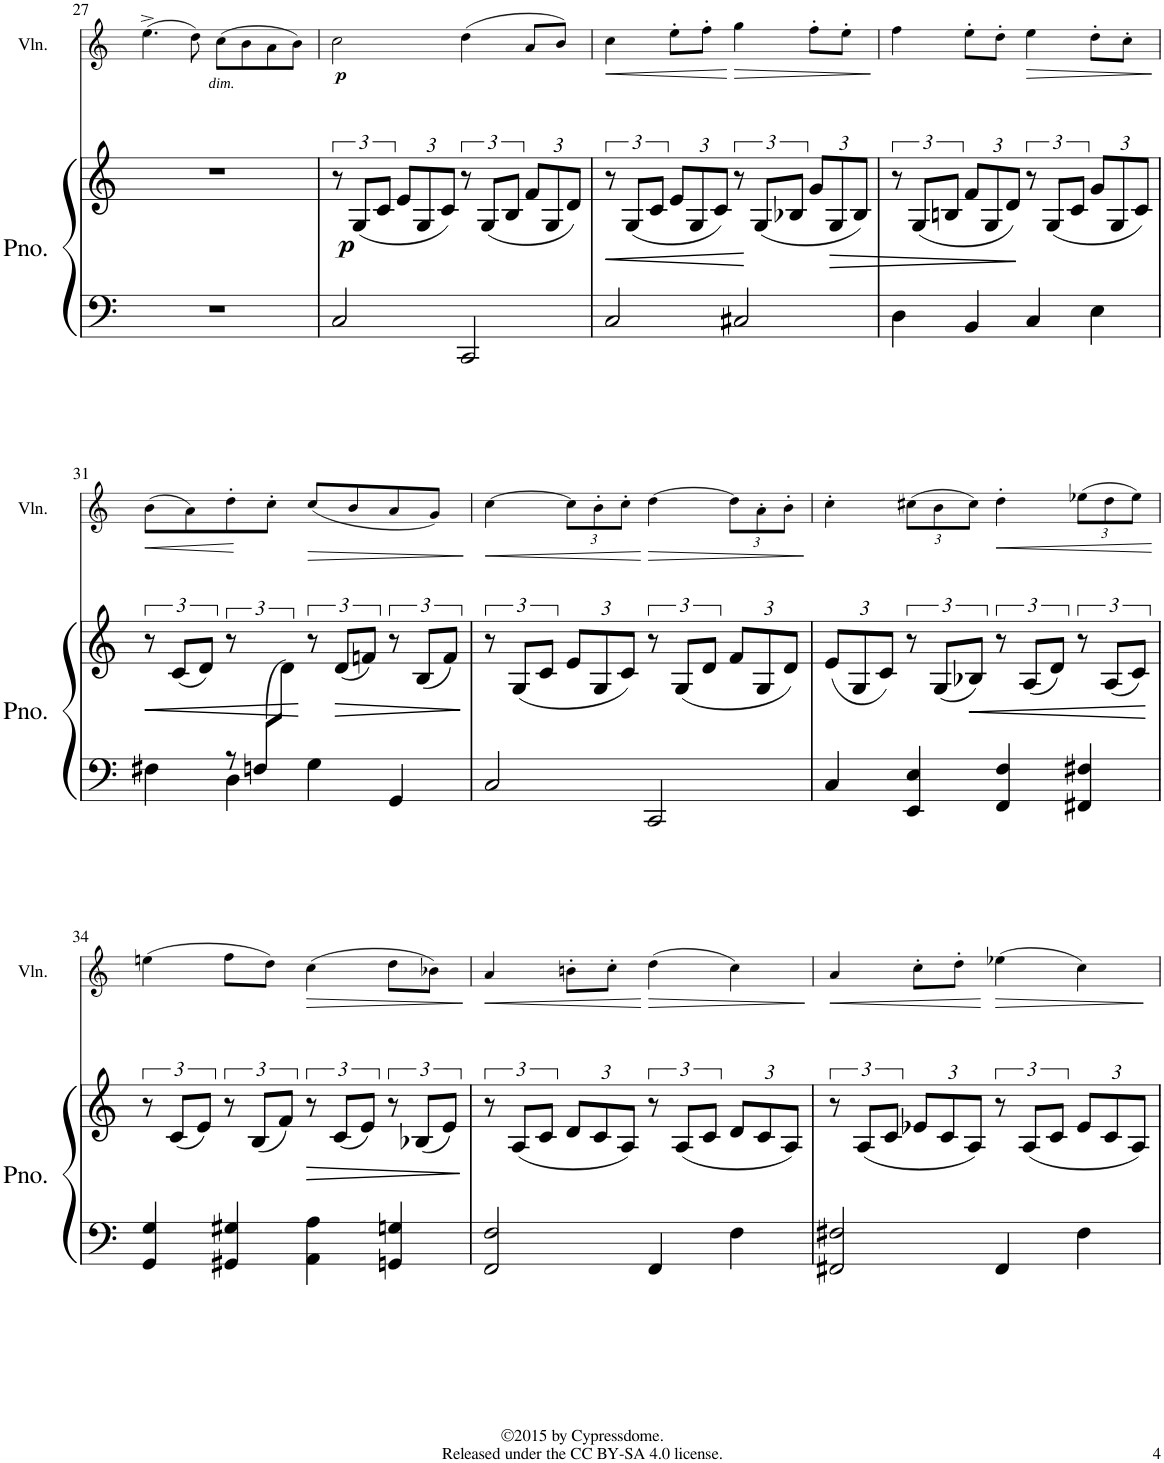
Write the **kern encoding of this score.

**kern	**kern	**dynam	**kern	**dynam
*part2	*part2	*part2	*part1	*part1
*staff3	*staff2	*staff2/3	*staff1	*staff1
*I"Piano	*	*	*I"Violin	*
*I'Pno.	*	*	*I'Vln.	*
!!LO:PB:g=z
*clefF4	*clefG2	*	*clefG2	*
*k[]	*k[]	*	*k[]	*
*M4/4	*M4/4	*	*M4/4	*
=27	=27	=27	=27	=27
1r	1r	.	(4.ee^\	.
.	.	.	8dd\)	.
!	!	!	!	!LO:DY:b
.	.	.	(8cc\L	other-dynamics
.	.	.	8b\	.
.	.	.	8a\	.
.	.	.	8b\J)	.
=28	=28	=28	=28	=28
!	!	!LO:DY:b	!	!LO:DY:b
2C/	12r	p	2cc\	p
.	(12G/L	.	.	.
.	12c/J	.	.	.
*	*Xbrackettup	*	*	*
.	12e/L	.	.	.
.	12G/	.	.	.
.	12c/J)	.	.	.
*	*brackettup	*	*	*
2CC/	12r	.	(4dd\	.
.	(12G/L	.	.	.
.	12B/J	.	.	.
*	*Xbrackettup	*	*	*
.	12f/L	.	8a/L	.
.	12G/	.	.	.
.	.	.	8b/J)	.
.	12d/J)	.	.	.
=29	=29	=29	=29	=29
*	*brackettup	*	*	*
!	!	!LO:HP:b	!	!LO:HP:b
2C/	12r	<	4cc\	<
.	(12G/L	.	.	.
.	12c/J	.	.	.
*	*Xbrackettup	*	*	*
.	12e/L	.	8ee'\L	.
.	12G/	.	.	.
.	.	.	8ff'\J	.
.	12c/J)	.	.	.
*	*brackettup	*	*	*
!	!	!	!	!LO:HP:n=1:b
2C#X/	12r	.	4gg\	[ >
.	(12G/L	[	.	.
.	12B-X/J	.	.	.
*	*Xbrackettup	*	*	*
.	12g/L	.	8ff'\L	.
!	!	!LO:HP:b	!	!
.	12G/	>	.	.
.	.	.	8ee'\J	.
.	12B-/J)	.	.	.
.	.	.	.	]
=30	=30	=30	=30	=30
*	*brackettup	*	*	*
4D\	12r	.	4ff\	.
.	(12G/L	.	.	.
.	12Bn/J	.	.	.
*	*Xbrackettup	*	*	*
4BB/	12f/L	.	8ee'\L	.
.	12G/	.	.	.
.	.	.	8dd'\J	.
.	12d/J)	.	.	.
*	*brackettup	*	*	*
!	!	!	!	!LO:HP:b
4C/	12r	]	4ee\	>
.	(12G/L	.	.	.
.	12c/J	.	.	.
*	*Xbrackettup	*	*	*
4E\	12g/L	.	8dd'\L	.
.	12G/	.	.	.
.	.	.	8cc'\J	.
.	12c/J)	.	.	.
.	.	.	.	]
!!LO:LB:g=z
=31	=31	=31	=31	=31
*^	*	*	*	*
*	*^	*	*	*	*
*	*	*	*brackettup	*	*	*
!	!	!	!	!LO:HP:b	!	!LO:HP:b
3ryy	4ryy	4F#X\	12r	<	(8b\L	<
.	.	.	(12c/L	.	.	.
.	.	.	.	.	8a\)	.
.	.	.	12d/J)	.	.	.
.	8r	4D\	12r	.	8dd'\	.
(12Fn/L	.	.	12ryy	.	.	.
.	8ryy	.	.	.	8cc'\J	[
12%7ryy	.	.	12d\J)	.	.	.
!	!	!	!	!	!	!LO:HP:b
.	2ryy	4G\	12r	[	(8cc/L	>
!	!	!	!	!LO:HP:b	!	!
.	.	.	(12d/L	>	.	.
.	.	.	.	.	8b/	.
.	.	.	12fn/J)	.	.	.
.	.	4GG/	12r	.	8a/	.
.	.	.	(12B/L	.	.	.
.	.	.	.	.	8g/J)	.
.	.	.	12f/J)	.	.	.
*v	*v	*v	*	*	*	*
.	.	]	.	]
=32	=32	=32	=32	=32
!	!	!	!	!LO:HP:b
2C/	12r	.	[4cc\	<
.	(12G/L	.	.	.
.	12c/J	.	.	.
*	*Xbrackettup	*	*Xbrackettup	*
.	12e/L	.	12cc\L]	.
.	12G/	.	12b'\	.
.	12c/J)	.	12cc'\J	.
*	*brackettup	*	*	*
!	!	!	!	!LO:HP:n=1:b
2CC/	12r	.	[4dd\	[ >
.	(12G/L	.	.	.
.	12d/J	.	.	.
*	*Xbrackettup	*	*	*
.	12f/L	.	12dd\L]	.
.	12G/	.	12a'\	.
.	12d/J)	.	12b'\J	.
.	.	.	.	]
=33	=33	=33	=33	=33
4C/	(12e/L	.	4cc'\	.
.	12G/	.	.	.
.	12c/J)	.	.	.
*	*brackettup	*	*	*
4EE/ 4E/	12r	.	(12cc#X\L	.
.	(12G/L	.	12b\	.
!	!	!LO:HP:b	!	!
.	12B-X/J)	<	12cc#\J)	.
!	!	!	!	!LO:HP:b
4FF/ 4F/	12r	.	4dd'\	<
.	(12A/L	.	.	.
.	12d/J)	.	.	.
4FF#X/ 4F#X/	12r	.	(12ee-X\L	.
.	(12A/L	.	12dd\	.
.	12c/J)	.	12ee-\J)	.
.	.	[	.	[
!!LO:LB:g=z
=34	=34	=34	=34	=34
4GG/ 4G/	12r	.	(4een\	.
.	(12c/L	.	.	.
.	12e/J)	.	.	.
4GG#X/ 4G#X/	12r	.	8ff\L	.
.	(12B/L	.	.	.
.	.	.	8dd\J)	.
.	12f/J)	.	.	.
!	!	!LO:HP:b	!	!LO:HP:b
4AA\ 4A\	12r	>	(4cc\	>
.	(12c/L	.	.	.
.	12e/J)	.	.	.
4GGn/ 4Gn/	12r	.	8dd\L	.
.	(12B-X/L	.	.	.
.	.	.	8b-X\J)	.
.	12e/J)	.	.	.
.	.	]	.	]
=35	=35	=35	=35	=35
!	!	!	!	!LO:HP:b
2FF/ 2F/	12r	.	4a/	<
.	(12A/L	.	.	.
.	12c/J	.	.	.
*	*Xbrackettup	*	*	*
.	12d/L	.	8bn'\L	.
.	12c/	.	.	.
.	.	.	8cc'\J	.
.	12A/J)	.	.	.
*	*brackettup	*	*	*
!	!	!	!	!LO:HP:n=1:b
4FF/	12r	.	(4dd\	[ >
.	(12A/L	.	.	.
.	12c/J	.	.	.
*	*Xbrackettup	*	*	*
4F\	12d/L	.	4cc\)	.
.	12c/	.	.	.
.	12A/J)	.	.	.
.	.	.	.	]
=36	=36	=36	=36	=36
*	*brackettup	*	*	*
!	!	!	!	!LO:HP:b
2FF#X/ 2F#X/	12r	.	4a/	<
.	(12A/L	.	.	.
.	12c/J	.	.	.
*	*Xbrackettup	*	*	*
.	12e-X/L	.	8cc'\L	.
.	12c/	.	.	.
.	.	.	8dd'\J	.
.	12A/J)	.	.	.
*	*brackettup	*	*	*
!	!	!	!	!LO:HP:n=1:b
4FF#/	12r	.	(4ee-X\	[ >
.	(12A/L	.	.	.
.	12c/J	.	.	.
*	*Xbrackettup	*	*	*
4F#\	12e-/L	.	4cc\)	.
.	12c/	.	.	.
.	12A/J)	.	.	.
.	.	.	.	]
=	=	=	=	=
*-	*-	*-	*-	*-
